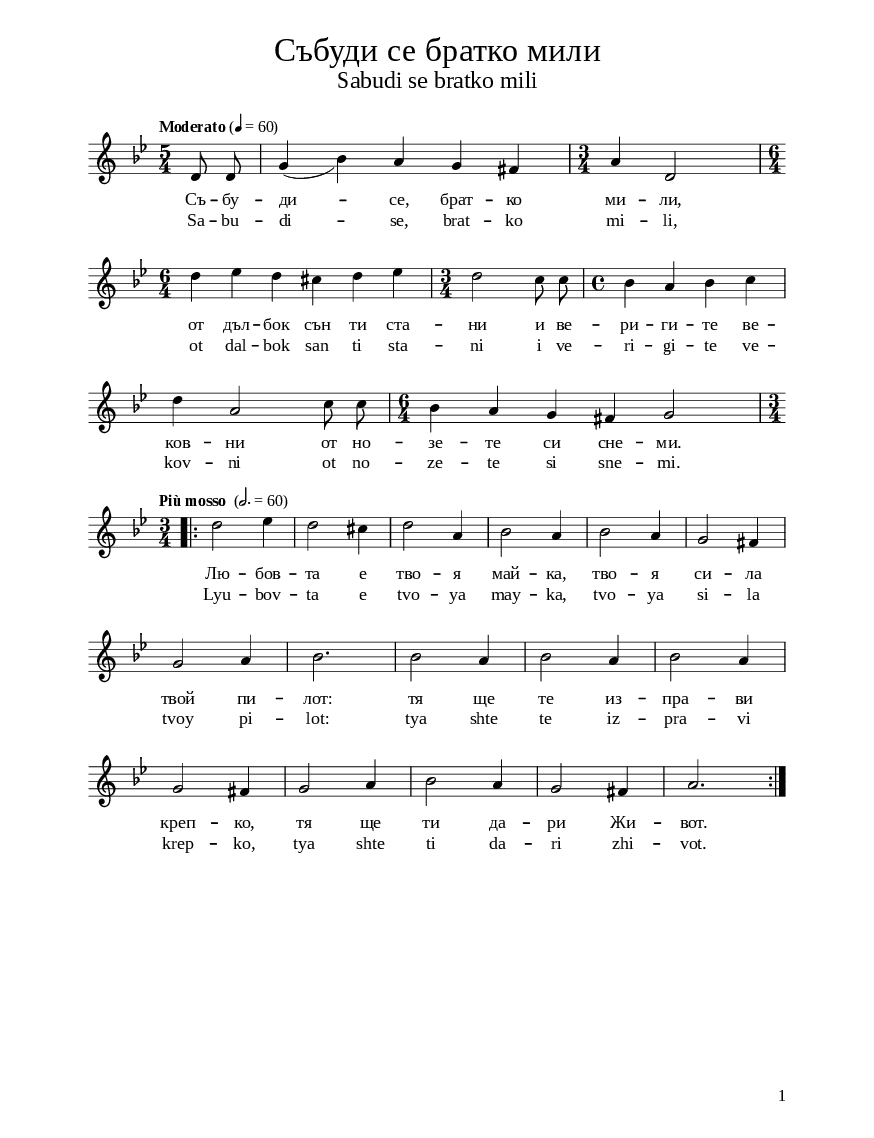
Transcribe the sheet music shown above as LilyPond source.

\version "2.22.1"

% include paper part and global functions
\include "include/globals.ily"

\bookpart {
  \include "include/bookpart-paper.ily"
  \score {
    \include "include/score-layout.ily"

    \new Voice \absolute {
      \clef treble
      \key g \minor
      \time 5/4
      \tempoFunc "Moderato" 4 "60"
      \autoBeamOff

      \partial 4
      d'8 d'8 | \slurDown g'4(bes'4) \slurNeutral a'4 g'4 fis'4 | \time 3/4 a'4 d'2 | \time 6/4 \break
      d''4 es''4 d''4 cis''4 d''4 es''4 | \time 3/4 d''2 c''8 c''8 | \time 4/4 bes'4 a'4 bes'4 c''4 \break
      d''4 a'2 c''8 c''8 | \time 6/4 bes'4 a'4 g'4 fis'4 g'2 | \time 3/4 \break
      \repeat volta 2 {


        \tempoFunc "Più mosso " 2. "60"
        d''2 es''4 | d''2 cis''4| d''2  a'4 | bes'2 a'4 | bes'2 a'4 | g'2 fis'4 | \break
        g'2 a'4 | bes'2. | bes'2 a'4 | bes'2 a'4 | bes'2 a'4| \break
        g'2 fis'4 | g'2 a'4 | bes'2 a'4 | g'2 fis'4 | a'2. |
      }
    }

    \addlyrics {
      Съ -- бу -- ди -- се, брат -- ко ми -- ли,
      от дъл -- бок сън ти ста -- ни и ве -- ри -- ги -- те ве --
      ков -- ни от но -- зе -- те си сне -- ми.
      Лю -- бов -- та е тво -- я май -- ка, тво -- я си -- ла
      твой пи -- лот: тя ще те из -- пра -- ви
      креп -- ко, тя ще ти да -- ри Жи -- вот.
    }
    \addlyrics {
      Sa -- bu -- di -- se, brat -- ko mi -- li,
      ot dal -- bok san ti sta -- ni i ve -- ri -- gi -- te ve --
      kov -- ni ot no -- ze -- te si sne -- mi.
      Lyu -- bov -- ta e tvo -- ya may -- ka, tvo -- ya si -- la
      tvoy pi -- lot: tya shte te iz -- pra -- vi
      krep -- ko, tya shte ti da -- ri zhi -- vot.
    }

    \header {
      title = \titleFunc "Събуди се братко мили" "Sabudi se bratko mili"
    }

    \midi{}

  } % score

  \pageBreak

  \markup \fontsize #bgCoupletFontSize {
    \hspace #1
    \override #`(baseline-skip . ,bgCoupletBaselineSkip)
    \column {
      \line { 1. Събуди се, братко мили, }
      \line {   "   " от дълбок сън ти стани }
      \line {   "   " и веригите вековни }
      \line {   "   " от нозете си снеми.}
      \line { " " }
      \line { "   " \italic {Припев: } }
      \line {  "   " Любовта е твоя майка, }
      \line { "   " твоя сила, твой пилот: }
      \line { "   " тя ще те изправи крепко, }
      \line {  "   " тя ще ти дари Живот.}
      \line { " " }
      \line { 2.  Напусни затвори тъмни, }
      \line {   "   " вън е вредом светлина – }
      \line {   "   " Мир и Радост те очакват }
      \line {   "   " и блажена сетнина. }
      \line { " " }
      \line { "   " \italic {Припев: } }
      \line { "   "Любовта е твой учител, }
      \line {   "   " живо Слово да ще ти, }
      \line {   "   " на Добро ще те научи, }
      \line {   "   " в Мъдрост ще те посвети. }
      \line { " " }
      \line { 3. И на брата си продумай }
      \line {   "   " сладка дума с подтик нов; }
      \line {   "   " ти сърцето му да стоплиш }
      \line {   "   " с твойта искрена любов. }
      \line { " " }
      \line { "   " \italic {Припев: } }
      \line { "   "Любовта е твой спасител, }
      \line {   "   " нея в помощ призови: }
      \line {   "   " тя душата ти от гнета }
      \line {   "   " скоро ще освободи. }
    }

    \hspace #5
    \override #`(baseline-skip . ,bgCoupletBaselineSkip)
    \column {
      \line { 1. Sabudi se, bratko mili, }
      \line {   "   " ot dalbok san ti stani }
      \line {   "   " i verigite vekovni }
      \line {   "   " ot nozete si snemi.}
      \line { " " }
      \line { "   " \italic {Refrain: } }
      \line {  "   " Lyubovta e tvoya mayka, }
      \line { "   " tvoya sila, tvoy pilot: }
      \line { "   " tya shte te izpravi krepko, }
      \line {  "   " tya shte ti dari Zhivot.}
      \line { " " }
      \line { 2.  Napusni zatvori tamni, }
      \line {   "   " van e vredom svetlina;}
      \line {   "   " Mir i Radost te ochakvat }
      \line {   "   " i blazhena setnina. }
      \line { " " }
      \line { "   " \italic {Refrain: } }
      \line { "   "Lyubovta e tvoy uchitel, }
      \line {   "   " zhivo Slovo da shte ti, }
      \line {   "   " na Dobro shte te nauchi, }
      \line {   "   " v Madrost shte te posveti. }
      \line { " " }
      \line { 3. I na brata si produmay }
      \line {   "   " sladka duma s podtik nov; }
      \line {   "   " ti sartseto mu da stoplish }
      \line {   "   " s tvoyta iskrena lyubov. }
      \line { " " }
      \line { "   " \italic {Refrain: } }
      \line { "   "Lyubovta e tvoy spasitel, }
      \line {   "   " neya v pomosht prizovi; }
      \line {   "   " tya dushata ti ot gneta }
      \line {   "   " skoro shte osvobodi. }
    } %column
  } % markup

  \pageBreak

  % include foreign translation(s) of the song
  \version "2.22.1"

\markup \fill-line { \fontsize #deTitleFontSize "Wache auf, lieber Bruder" }
\markup \null
\markup \null
\markup \fontsize #deCoupletFontSize {
  \hspace #10
  \override #`(baseline-skip . ,deCoupletBaselineSkip)

  \column {
     \line { " " }

      \line { 1. Wache auf, lieber Bruder, }
      \line {   "   " erhebe dich vom tiefen Schlaf}
      \line {   "   " und nimm die jahrhundertealten Ketten}
      \line {   "   " von deinen Füßen ab.}

      \line { " " }
      \line { "   " \italic { Refrain :}  }
      \line { "   "Die Liebe ist deine Mutter,}
      \line {   "   "deine Kraft, dein Pilot – }
      \line {   "   " sie wird dich stark aufrichten, }
      \line {   "   " dir das Leben schenken. }

       \line { " " }
      \line {    2. Verlasse dein düsteres Gefängnis, }
      \line {   "   "draußen ist überall Licht; }
      \line {   "   " Frieden und Freude erwarten dich, }
      \line {   "   " und selige Nachwirkungen. }


      \line { " " }
       \line { "   " \italic { Refrain :}  }
      \line { "   "Die Liebe ist dein Meister, }
      \line {   "   " auf dass sie dir das lebendige Wort geben wird - }
      \line {   "   " sie wird dich das Gute lehren }
      \line {   "   " und dich in die Weisheit einweihen. }


      \line { " " }
      \line { 3. Und sage deinem Bruder, }
      \line {   "   " ein süßes Wort mit einem neuen Impuls - }
      \line {   "   " damit du sein Herz erwärmst }
      \line {   "   " mit deiner aufrichtigen Liebe.}

       \line { " " }
    \line { "   " \italic { Refrain }: }
      \line {"   "Die Liebe ist dein Retter: }
      \line {   "   " Ruf sie zur Hilfe – }
      \line {   "   " sie wird deine Seele vom Joch}
      \line {   "   " bald befreien.}

    }

    }


} % bookpart
